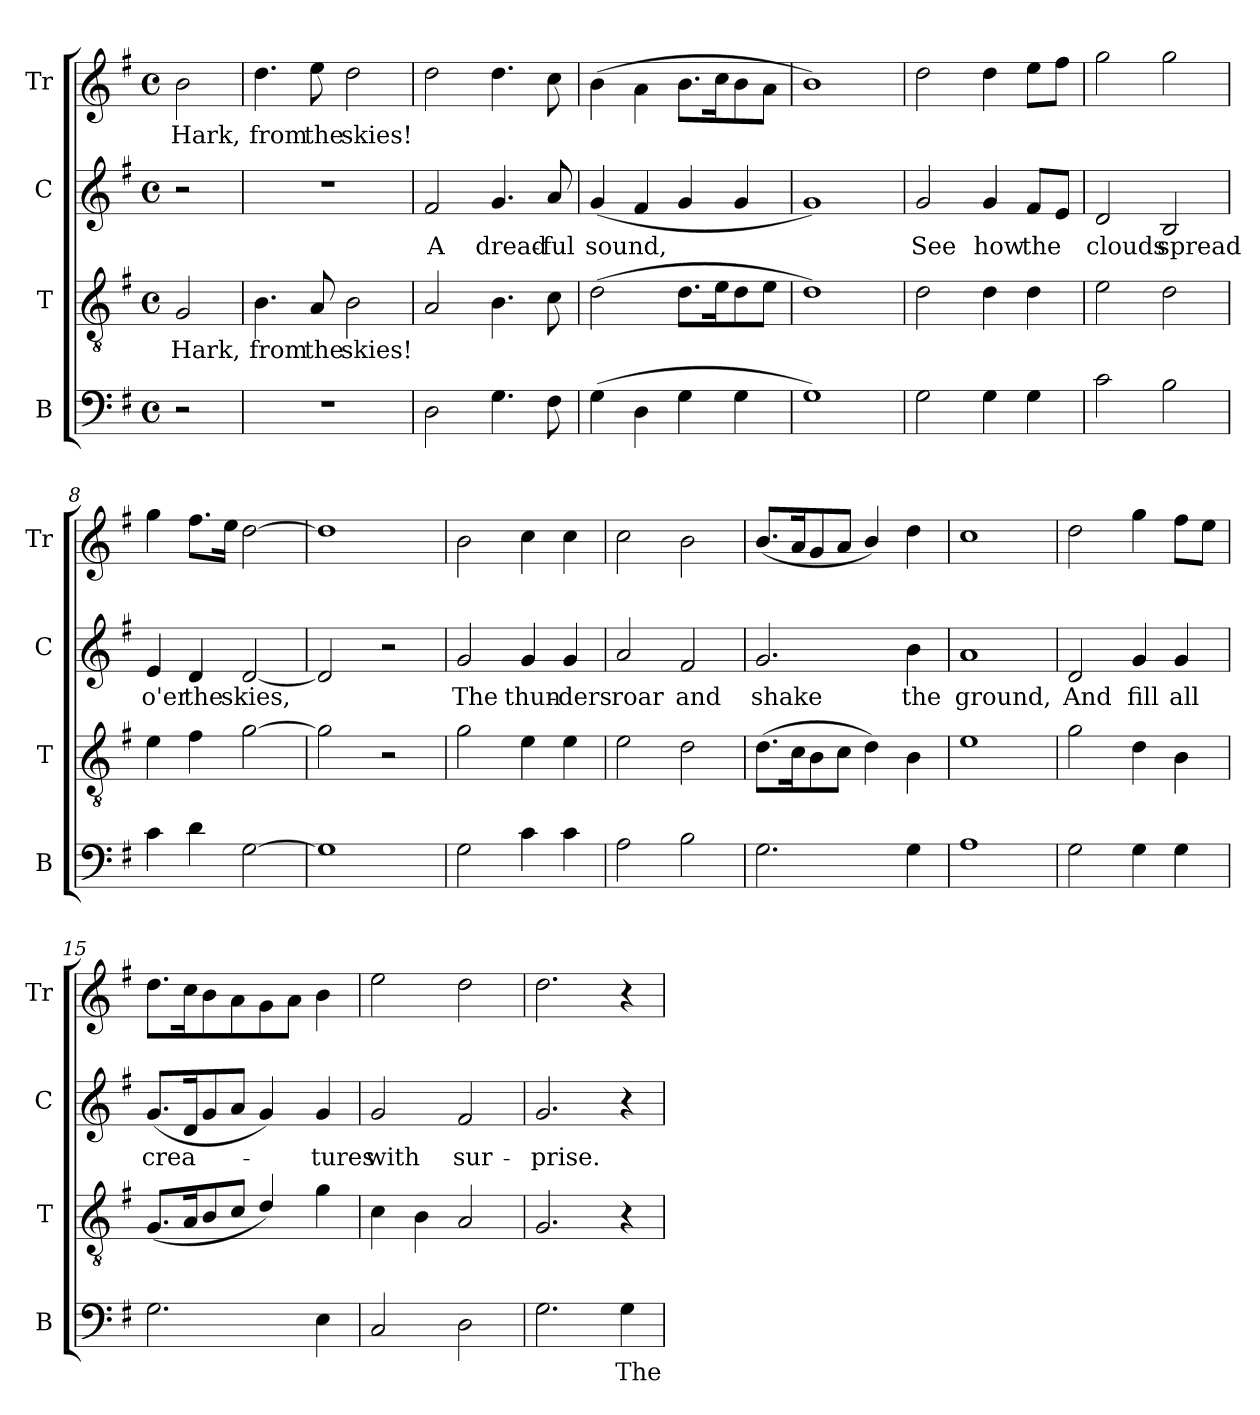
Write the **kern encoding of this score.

**kern	**text	**kern	**text	**kern	**text	**kern	**text
*part4	*part4	*part3	*part3	*part2	*part2	*part1	*part1
*staff4	*staff4	*staff3	*staff3	*staff2	*staff2	*staff1	*staff1
*I"B	*	*I"T	*	*I"C	*	*I"Tr	*
*I'B	*	*I'T	*	*I'C	*	*I'Tr	*
*clefF4	*	*clefGv2	*	*clefG2	*	*clefG2	*
*k[f#]	*	*k[f#]	*	*k[f#]	*	*k[f#]	*
*M4/4	*	*M4/4	*	*M4/4	*	*M4/4	*
*met(c)	*	*met(c)	*	*met(c)	*	*met(c)	*
=1	=1	=1	=1	=1	=1	=1	=1
2r	.	2G/	Hark,	2r	.	2b\	Hark,
=2	=2	=2	=2	=2	=2	=2	=2
1r	.	4.B\	from	1r	.	4.dd\	from
.	.	8A/	the	.	.	8ee\	the
.	.	2B\	skies!	.	.	2dd\	skies!
=3	=3	=3	=3	=3	=3	=3	=3
2D\	.	2A/	.	2f#/	A	2dd\	.
4.G\	.	4.B\	.	4.g/	dread-	4.dd\	.
8F#\	.	8c\	.	8a/	-ful	8cc\	.
=4	=4	=4	=4	=4	=4	=4	=4
(4G\	.	(2d\	.	(4g/	sound,	(4b\	.
4D\	.	.	.	4f#/	.	4a\	.
4G\	.	8.d\L	.	4g/	.	8.b\L	.
.	.	16e\K	.	.	.	16cc\K	.
4G\	.	8d\	.	4g/	.	8b\	.
.	.	8e\J	.	.	.	8a\J	.
=5	=5	=5	=5	=5	=5	=5	=5
1G)	.	1d)	.	1g)	.	1b)	.
=6	=6	=6	=6	=6	=6	=6	=6
2G\	.	2d\	.	2g/	See	2dd\	.
4G\	.	4d\	.	4g/	how	4dd\	.
4G\	.	4d\	.	8f#/L	the	8ee\L	.
.	.	.	.	8e/J	.	8ff#\J	.
=7	=7	=7	=7	=7	=7	=7	=7
2c\	.	2e\	.	2d/	clouds	2gg\	.
2B\	.	2d\	.	2B/	spread	2gg\	.
!!LO:LB:g=z
=8	=8	=8	=8	=8	=8	=8	=8
4c\	.	4e\	.	4e/	o'er	4gg\	.
4d\	.	4f#\	.	4d/	the	8.ff#\L	.
.	.	.	.	.	.	16ee\Jk	.
[2G\	.	[2g\	.	[2d/	skies,	[2dd\	.
=9	=9	=9	=9	=9	=9	=9	=9
1G]	.	2g\]	.	2d/]	.	1dd]	.
.	.	2r	.	2r	.	.	.
=10	=10	=10	=10	=10	=10	=10	=10
2G\	.	2g\	.	2g/	The	2b\	.
4c\	.	4e\	.	4g/	thun-	4cc\	.
4c\	.	4e\	.	4g/	-ders	4cc\	.
=11	=11	=11	=11	=11	=11	=11	=11
2A\	.	2e\	.	2a/	roar	2cc\	.
2B\	.	2d\	.	2f#/	and	2b\	.
=12	=12	=12	=12	=12	=12	=12	=12
2.G\	.	(8.d\L	.	2.g/	shake	(8.b/L	.
.	.	16c\K	.	.	.	16a/K	.
.	.	8B\	.	.	.	8g/	.
.	.	8c\J	.	.	.	8a/J	.
.	.	4d\)	.	.	.	4b/)	.
4G\	.	4B\	.	4b\	the	4dd\	.
=13	=13	=13	=13	=13	=13	=13	=13
1A	.	1e	.	1a	ground,	1cc	.
=14	=14	=14	=14	=14	=14	=14	=14
2G\	.	2g\	.	2d/	And	2dd\	.
4G\	.	4d\	.	4g/	fill	4gg\	.
4G\	.	4B\	.	4g/	all	8ff#\L	.
.	.	.	.	.	.	8ee\J	.
!!LO:LB:g=z
=15	=15	=15	=15	=15	=15	=15	=15
2.G\	.	(8.G/L	.	(8.g/L	crea-	8.dd\L	.
.	.	16A/K	.	16d/K	.	16cc\K	.
.	.	8B/	.	8g/	.	8b\	.
.	.	8c/J	.	8a/J	.	8a\	.
.	.	4d/)	.	4g/)	.	8g\	.
.	.	.	.	.	.	8a\J	.
4E\	.	4g\	.	4g/	-tures	4b\	.
=16	=16	=16	=16	=16	=16	=16	=16
2C/	.	4c\	.	2g/	with	2ee\	.
.	.	4B\	.	.	.	.	.
2D\	.	2A/	.	2f#/	sur-	2dd\	.
=17	=17	=17	=17	=17	=17	=17	=17
2.G\	.	2.G/	.	2.g/	-prise.	2.dd\	.
4G\	The	4r	.	4r	.	4r	.
=	=	=	=	=	=	=	=
*-	*-	*-	*-	*-	*-	*-	*-
